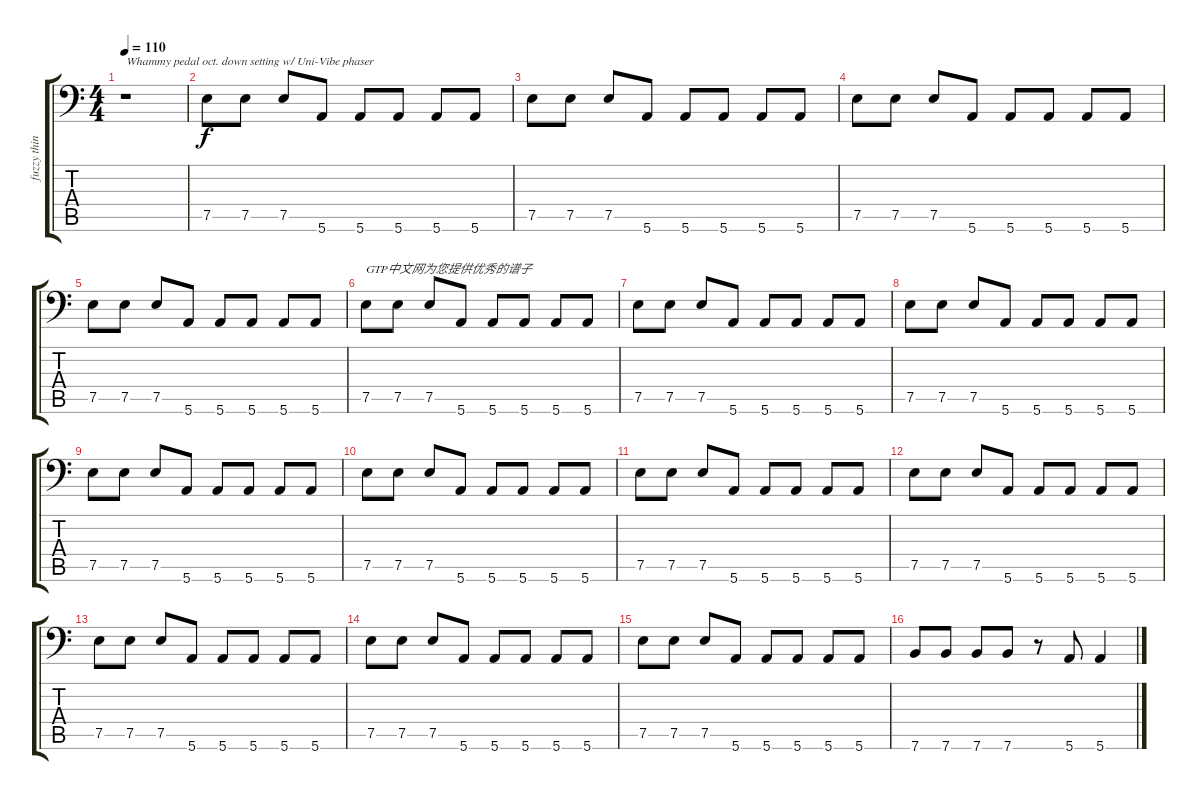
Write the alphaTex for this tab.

\track ("fuzzy thing" "fuzzy thin") {instrument distortionguitar}
\staff {score tabs}
\tuning (E3 B2 G2 D2 A1 E1) {hide}
\ts (4 4)
\tempo 110
\clef f4
\ks c
r.1{txt "Whammy pedal oct. down setting w/ Uni-Vibe phaser" dy f instrument distortionguitar} |
7.5.8{instrument overdrivenguitar} 7.5.8{instrument distortionguitar} 7.5.8{instrument overdrivenguitar} 5.6.8{instrument distortionguitar} 5.6.8{instrument overdrivenguitar} 5.6.8{instrument distortionguitar} 5.6.8{instrument overdrivenguitar} 5.6.8{instrument distortionguitar} |
7.5.8{instrument overdrivenguitar} 7.5.8{instrument distortionguitar} 7.5.8{instrument overdrivenguitar} 5.6.8{instrument distortionguitar} 5.6.8{instrument overdrivenguitar} 5.6.8{instrument distortionguitar} 5.6.8{instrument overdrivenguitar} 5.6.8{instrument distortionguitar} |
7.5.8{instrument overdrivenguitar} 7.5.8{instrument distortionguitar} 7.5.8{instrument overdrivenguitar} 5.6.8{instrument distortionguitar} 5.6.8{instrument overdrivenguitar} 5.6.8{instrument distortionguitar} 5.6.8{instrument overdrivenguitar} 5.6.8{instrument distortionguitar} |
7.5.8{instrument overdrivenguitar} 7.5.8{instrument distortionguitar} 7.5.8{instrument overdrivenguitar} 5.6.8{instrument distortionguitar} 5.6.8{instrument overdrivenguitar} 5.6.8{instrument distortionguitar} 5.6.8{instrument overdrivenguitar} 5.6.8{instrument distortionguitar} |
7.5.8{txt "GTP中文网为您提供优秀的谱子" instrument overdrivenguitar} 7.5.8{instrument distortionguitar} 7.5.8{instrument overdrivenguitar} 5.6.8{instrument distortionguitar} 5.6.8{instrument overdrivenguitar} 5.6.8{instrument distortionguitar} 5.6.8{instrument overdrivenguitar} 5.6.8{instrument distortionguitar} |
7.5.8{instrument overdrivenguitar} 7.5.8{instrument distortionguitar} 7.5.8{instrument overdrivenguitar} 5.6.8{instrument distortionguitar} 5.6.8{instrument overdrivenguitar} 5.6.8{instrument distortionguitar} 5.6.8{instrument overdrivenguitar} 5.6.8{instrument distortionguitar} |
7.5.8{instrument overdrivenguitar} 7.5.8{instrument distortionguitar} 7.5.8{instrument overdrivenguitar} 5.6.8{instrument distortionguitar} 5.6.8{instrument overdrivenguitar} 5.6.8{instrument distortionguitar} 5.6.8{instrument overdrivenguitar} 5.6.8{instrument distortionguitar} |
7.5.8{instrument overdrivenguitar} 7.5.8{instrument distortionguitar} 7.5.8{instrument overdrivenguitar} 5.6.8{instrument distortionguitar} 5.6.8{instrument overdrivenguitar} 5.6.8{instrument distortionguitar} 5.6.8{instrument overdrivenguitar} 5.6.8{instrument distortionguitar} |
7.5.8{instrument overdrivenguitar} 7.5.8{instrument distortionguitar} 7.5.8{instrument overdrivenguitar} 5.6.8{instrument distortionguitar} 5.6.8{instrument overdrivenguitar} 5.6.8{instrument distortionguitar} 5.6.8{instrument overdrivenguitar} 5.6.8{instrument distortionguitar} |
7.5.8{instrument overdrivenguitar} 7.5.8{instrument distortionguitar} 7.5.8{instrument overdrivenguitar} 5.6.8{instrument distortionguitar} 5.6.8{instrument overdrivenguitar} 5.6.8{instrument distortionguitar} 5.6.8{instrument overdrivenguitar} 5.6.8{instrument distortionguitar} |
7.5.8{instrument overdrivenguitar} 7.5.8{instrument distortionguitar} 7.5.8{instrument overdrivenguitar} 5.6.8{instrument distortionguitar} 5.6.8{instrument overdrivenguitar} 5.6.8{instrument distortionguitar} 5.6.8{instrument overdrivenguitar} 5.6.8{instrument distortionguitar} |
7.5.8{instrument overdrivenguitar} 7.5.8{instrument distortionguitar} 7.5.8{instrument overdrivenguitar} 5.6.8{instrument distortionguitar} 5.6.8{instrument overdrivenguitar} 5.6.8{instrument distortionguitar} 5.6.8{instrument overdrivenguitar} 5.6.8{instrument distortionguitar} |
7.5.8{instrument overdrivenguitar} 7.5.8{instrument distortionguitar} 7.5.8{instrument overdrivenguitar} 5.6.8{instrument distortionguitar} 5.6.8{instrument overdrivenguitar} 5.6.8{instrument distortionguitar} 5.6.8{instrument overdrivenguitar} 5.6.8{instrument distortionguitar} |
7.5.8{instrument overdrivenguitar} 7.5.8{instrument distortionguitar} 7.5.8{instrument overdrivenguitar} 5.6.8{instrument distortionguitar} 5.6.8{instrument overdrivenguitar} 5.6.8{instrument distortionguitar} 5.6.8{instrument overdrivenguitar} 5.6.8{instrument distortionguitar} |
7.6.8 7.6.8 7.6.8 7.6.8 r.8 5.6.8 5.6.4
